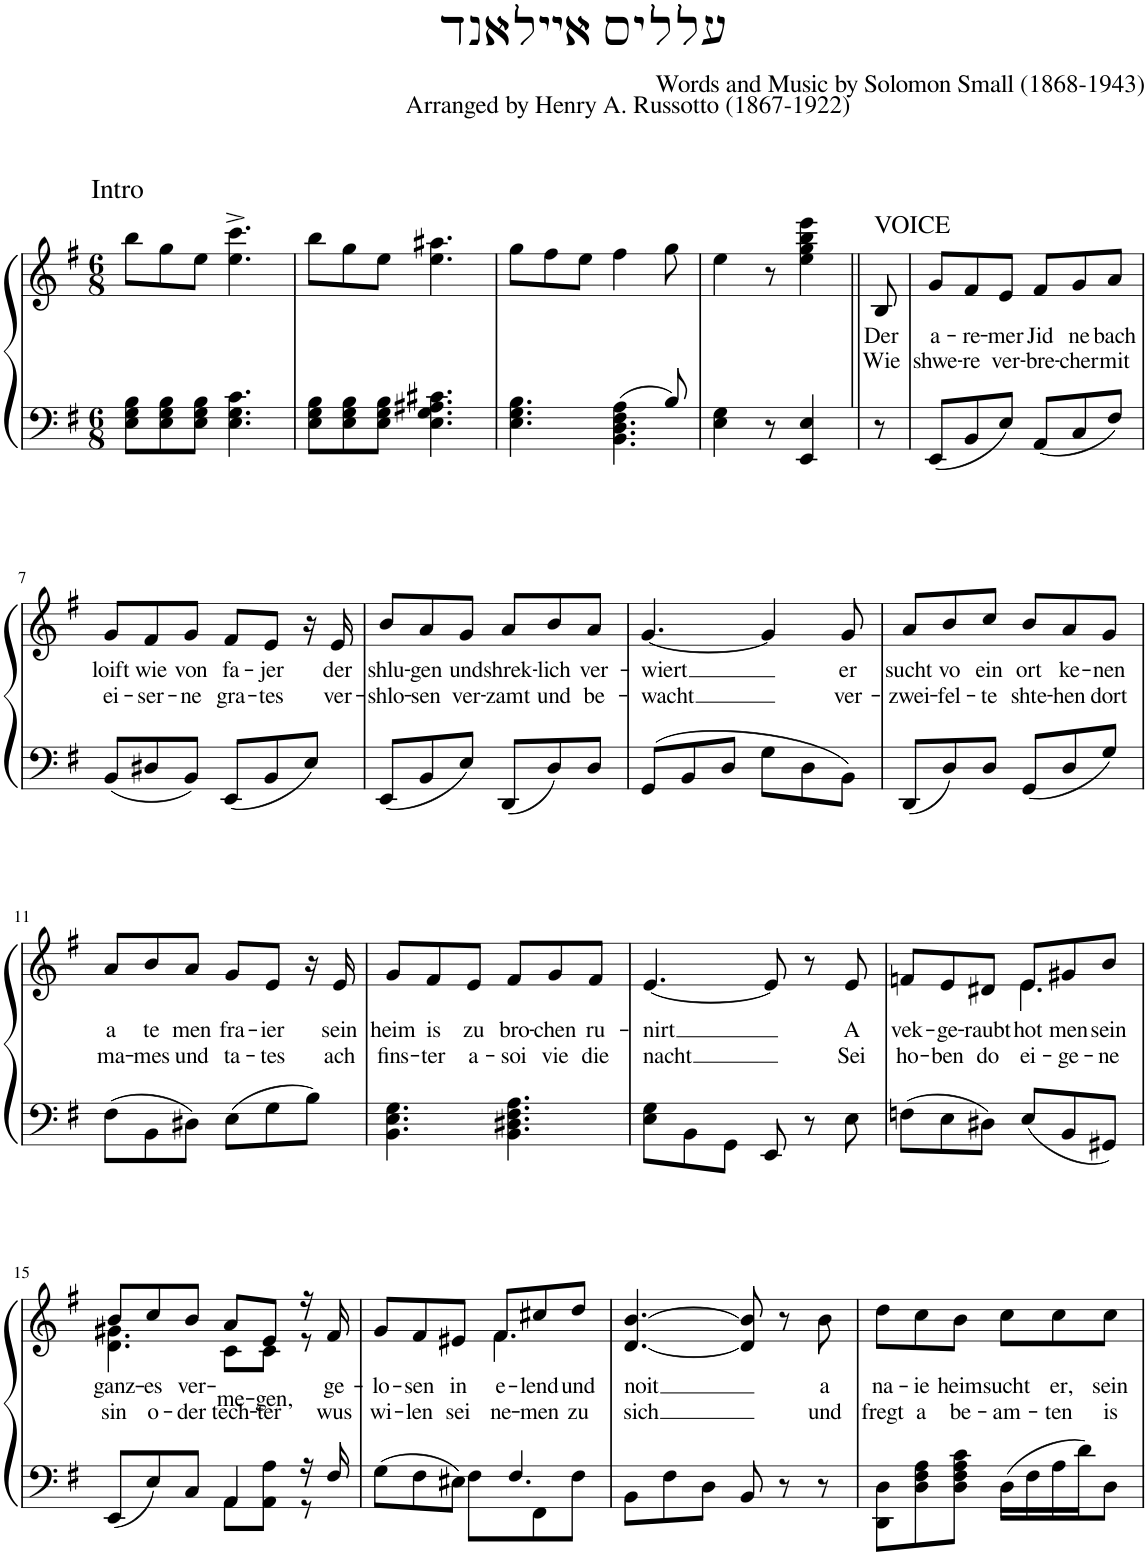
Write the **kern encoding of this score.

**kern	**kern	**text	**text
*part1	*part1	*part1	*part1
*staff2	*staff1	*staff1	*staff1
*I"Klavier	*	*	*
*I'Klav.	*	*	*
*clefF4	*clefG2	*	*
*k[f#]	*k[f#]	*	*
*M6/8	*M6/8	*	*
=1	=1	=1	=1
!	!LO:TX:a:t=Intro	!	!
8E\ 8G\ 8B\L	8bb\L	.	.
8E\ 8G\ 8B\	8gg\	.	.
8E\ 8G\ 8B\J	8ee\J	.	.
4.E\ 4.G\ 4.c\	4.ee\^ 4.ccc\^	.	.
=2	=2	=2	=2
8E\ 8G\ 8B\L	8bb\L	.	.
8E\ 8G\ 8B\	8gg\	.	.
8E\ 8G\ 8B\J	8ee\J	.	.
4.E\ 4.G\ 4.A#X\ 4.c#X\	4.ee\ 4.aa#X\	.	.
=3	=3	=3	=3
*^	*	*	*
4.E\ 4.G\ 4.B\	4.ryy	8gg\L	.	.
.	.	8ff#\	.	.
.	.	8ee\J	.	.
4A\	4.BB\ 4.D\ 4.F#\	4ff#\	.	.
8B/	.	8gg\	.	.
*v	*v	*	*	*
=4	=4	=4	=4
4E\ 4G\	4ee\	.	.
8r	8r	.	.
4EE/ 4E/	4ee\ 4gg\ 4bb\ 4eee\	.	.
=5||	=5||	=5||	=5||
!	!LO:TX:a:t=VOICE	!	!
!	!	!LO:LY:b	!LO:LY:b
8r	8B/	Der	Wie
=6	=6	=6	=6
!	!	!LO:LY:b	!LO:LY:b
8EE/L	8g/L	a-	shwe-
!	!	!LO:LY:b	!LO:LY:b
8BB/	8f#/	-re-	-re
!	!	!LO:LY:b	!LO:LY:b
8E/J	8e/J	-mer	ver-
!	!	!LO:LY:b	!LO:LY:b
8AA/L	8f#/L	Jid	-bre-
!	!	!LO:LY:b	!LO:LY:b
8C/	8g/	ne	-cher
!	!	!LO:LY:b	!LO:LY:b
8F#/J	8a/J	bach	mit
!!LO:LB:g=z
=7	=7	=7	=7
!	!	!LO:LY:b	!LO:LY:b
8BB/L	8g/L	loift	ei-
!	!	!LO:LY:b	!LO:LY:b
8D#X/	8f#/	wie	-ser-
!	!	!LO:LY:b	!LO:LY:b
8BB/J	8g/J	von	-ne
!	!	!LO:LY:b	!LO:LY:b
8EE/L	8f#/L	fa-	gra-
!	!	!LO:LY:b	!LO:LY:b
8BB/	8e/J	-jer	-tes
8E/J	16r	.	.
!	!	!LO:LY:b	!LO:LY:b
.	16e/	der	ver-
=8	=8	=8	=8
!	!	!LO:LY:b	!LO:LY:b
8EE/L	8b/L	shlu-	-shlo-
!	!	!LO:LY:b	!LO:LY:b
8BB/	8a/	-gen	-sen
!	!	!LO:LY:b	!LO:LY:b
8E/J	8g/J	und	ver-
!	!	!LO:LY:b	!LO:LY:b
8DD/L	8a/L	shrek-	-zamt
!	!	!LO:LY:b	!LO:LY:b
8D/	8b/	-lich	und
!	!	!LO:LY:b	!LO:LY:b
8D/J	8a/J	ver-	be-
=9	=9	=9	=9
!	!	!LO:LY:b	!LO:LY:b
8GG/L	[4.g/	-wiert	-wacht
8BB/	.	.	.
8D/J	.	.	.
8G\L	4g/]	.	.
8D\	.	.	.
!	!	!LO:LY:b	!LO:LY:b
8BB\J	8g/	er	ver-
=10	=10	=10	=10
!	!	!LO:LY:b	!LO:LY:b
8DD/L	8a/L	sucht	-zwei-
!	!	!LO:LY:b	!LO:LY:b
8D/	8b/	vo	-fel-
!	!	!LO:LY:b	!LO:LY:b
8D/J	8cc/J	ein	-te
!	!	!LO:LY:b	!LO:LY:b
8GG/L	8b/L	ort	shte-
!	!	!LO:LY:b	!LO:LY:b
8D/	8a/	ke-	-hen
!	!	!LO:LY:b	!LO:LY:b
8G/J	8g/J	-nen	dort
!!LO:LB:g=z
=11	=11	=11	=11
!	!	!LO:LY:b	!LO:LY:b
8F#\L	8a/L	a	ma-
!	!	!LO:LY:b	!LO:LY:b
8BB\	8b/	te	-mes
!	!	!LO:LY:b	!LO:LY:b
8D#X\J	8a/J	men	und
!	!	!LO:LY:b	!LO:LY:b
8E\L	8g/L	fra-	ta-
!	!	!LO:LY:b	!LO:LY:b
8G\	8e/J	-ier	-tes
8B\J	16r	.	.
!	!	!LO:LY:b	!LO:LY:b
.	16e/	sein	ach
=12	=12	=12	=12
!	!	!LO:LY:b	!LO:LY:b
4.BB\ 4.E\ 4.G\	8g/L	heim	fins-
!	!	!LO:LY:b	!LO:LY:b
.	8f#/	is	-ter
!	!	!LO:LY:b	!LO:LY:b
.	8e/J	zu	a-
!	!	!LO:LY:b	!LO:LY:b
4.BB\ 4.D#X\ 4.F#\ 4.A\	8f#/L	bro-	-soi
!	!	!LO:LY:b	!LO:LY:b
.	8g/	-chen	vie
!	!	!LO:LY:b	!LO:LY:b
.	8f#/J	ru-	die
=13	=13	=13	=13
!	!	!LO:LY:b	!LO:LY:b
8E\ 8G\L	[4.e/	-nirt	nacht
8BB\	.	.	.
8GG\J	.	.	.
8EE/	8e/]	.	.
8r	8r	.	.
!	!	!LO:LY:b	!LO:LY:b
8E\	8e/	A	Sei
=14	=14	=14	=14
!	!	!LO:LY:b	!LO:LY:b
*	*^	*	*
8Fn\L	8fn/L	4.ryy	vek-	ho-
!	!	!	!LO:LY:b	!LO:LY:b
8E\	8e/	.	-ge-	-ben
!	!	!	!LO:LY:b	!LO:LY:b
8D#X\J	8d#X/J	.	-raubt	do
!	!	!	!LO:LY:b	!LO:LY:b
8E/L	8e/L	4.e\	hot	ei-
!	!	!	!LO:LY:b	!LO:LY:b
8BB/	8g#X/	.	men	-ge-
!	!	!	!LO:LY:b	!LO:LY:b
8GG#X/J	8b/J	.	sein	-ne
!!LO:LB:g=z	!!
=15	=15	=15	=15	=15
*^	*	*	*	*
!	!	!	!	!LO:LY:b	!LO:LY:b
8EE/L	4.ryy	8b/L	4.d\ 4.g#X\	ganz-	sin
!	!	!	!	!LO:LY:b	!LO:LY:b
8E/	.	8cc/	.	-es	o-
!	!	!	!	!LO:LY:b	!LO:LY:b
8C/J	.	8b/J	.	ver-	-der
!	!	!	!	!LO:LY:b	!LO:LY:b
8AA\L	4AA/	8a/L	8c\L	-me-	tech-
!	!	!	!	!LO:LY:b	!LO:LY:b
8AA\ 8A\J	.	8e/J	8c\J	-gen,	-ter
16r	8r	16r	8r	.	.
!	!	!	!	!LO:LY:b	!LO:LY:b
16F#/	.	16f#/	.	ge-	wus
=16	=16	=16	=16	=16	=16
!	!	!	!	!LO:LY:b	!LO:LY:b
8G\L	4.ryy	8g/L	4.ryy	-lo-	wi-
!	!	!	!	!LO:LY:b	!LO:LY:b
8F#\	.	8f#/	.	-sen	-len
!	!	!	!	!LO:LY:b	!LO:LY:b
8E#X\J	.	8e#X/J	.	in	sei
!	!	!	!	!LO:LY:b	!LO:LY:b
8F#\L	4.F#/	8f#/L	4.f#\	e-	ne-
!	!	!	!	!LO:LY:b	!LO:LY:b
8FF#\	.	8cc#X/	.	-lend	-men
!	!	!	!	!LO:LY:b	!LO:LY:b
8F#\J	.	8dd/J	.	und	zu
*v	*v	*	*	*	*
*	*v	*v	*	*
=17	=17	=17	=17
!	!	!LO:LY:b	!LO:LY:b
8BB\L	[4.d/ [4.b/	noit	sich
8F#\	.	.	.
8D\J	.	.	.
8BB/	8d/] 8b/]	.	.
8r	8r	.	.
!	!	!LO:LY:b	!LO:LY:b
8r	8b\	a	und
=18	=18	=18	=18
!	!	!LO:LY:b	!LO:LY:b
8DD\ 8D\L	8dd\L	na-	fregt
!	!	!LO:LY:b	!LO:LY:b
8D\ 8F#\ 8A\	8cc\	-ie	a
!	!	!LO:LY:b	!LO:LY:b
8D\ 8F#\ 8A\ 8c\J	8b\J	heim	be-
!	!	!LO:LY:b	!LO:LY:b
16D\LL	8cc\L	sucht	-am-
16F#\	.	.	.
!	!	!LO:LY:b	!LO:LY:b
16A\	8cc\	er,	-ten
16d\J	.	.	.
!	!	!LO:LY:b	!LO:LY:b
8D\J	8cc\J	sein	is
=	=	=	=
*-	*-	*-	*-
